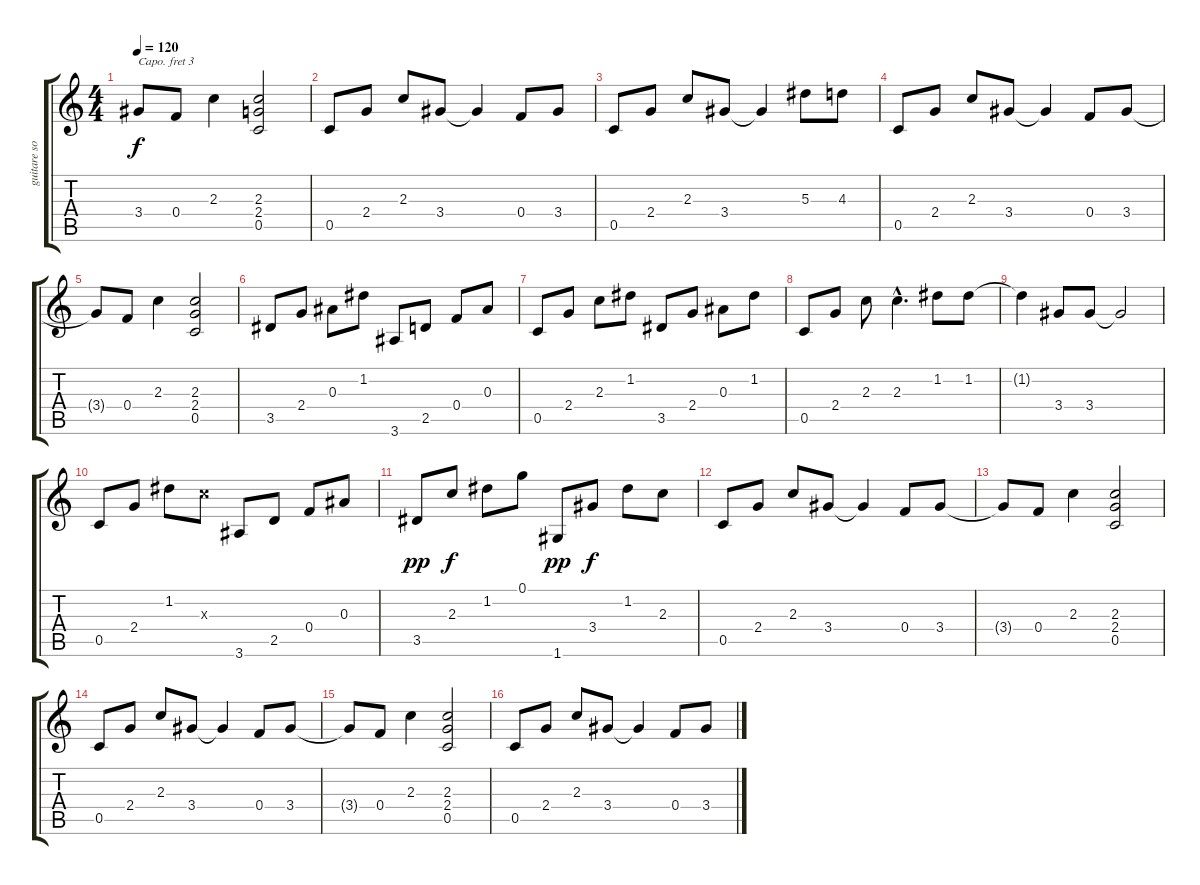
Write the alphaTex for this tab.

\track ("guitare solo" "guitare so") {instrument electricguitarmuted}
\staff {score tabs}
\capo 3
\tuning (E4 B3 G3 D3 A2 E2) {hide}
\ts (4 4)
\tempo 120
\clef g2
\ks c
3.4{t}.8{dy f} 0.4.8 2.3.4 (2.3 2.4 0.5).2 |
0.5.8 2.4.8 2.3.8 3.4.8 3.4{t}.4 0.4.8 3.4.8 |
0.5.8 2.4.8 2.3.8 3.4.8 3.4{t}.4 5.3.8 4.3.8 |
0.5.8 2.4.8 2.3.8 3.4.8 3.4{t}.4 0.4.8 3.4.8 |
3.4{t}.8 0.4.8 2.3.4 (2.3 2.4 0.5).2 |
3.5.8 2.4.8 0.3.8 1.2.8 3.6.8 2.5.8 0.4.8 0.3.8 |
0.5.8 2.4.8 2.3.8 1.2.8 3.5.8 2.4.8 0.3.8 1.2.8 |
0.5.8 2.4.8 2.3.8 2.3{hac}.4{d} 1.2.8 1.2.8 |
1.2{t}.4 3.4.8 3.4.8 3.4{t}.2 |
0.5.8 2.4.8 1.2.8 2.3{x}.8 3.6.8 2.5.8 0.4.8 0.3.8 |
3.5.8{dy pp} 2.3.8{dy f} 1.2.8 0.1.8 1.6.8{dy pp} 3.4.8{dy f} 1.2.8 2.3.8 |
0.5.8 2.4.8 2.3.8 3.4.8 3.4{t}.4 0.4.8 3.4.8 |
3.4{t}.8 0.4.8 2.3.4 (2.3 2.4 0.5).2 |
0.5.8 2.4.8 2.3.8 3.4.8 3.4{t}.4 0.4.8 3.4.8 |
3.4{t}.8 0.4.8 2.3.4 (2.3 2.4 0.5).2 |
0.5.8 2.4.8 2.3.8 3.4.8 3.4{t}.4 0.4.8 3.4.8
